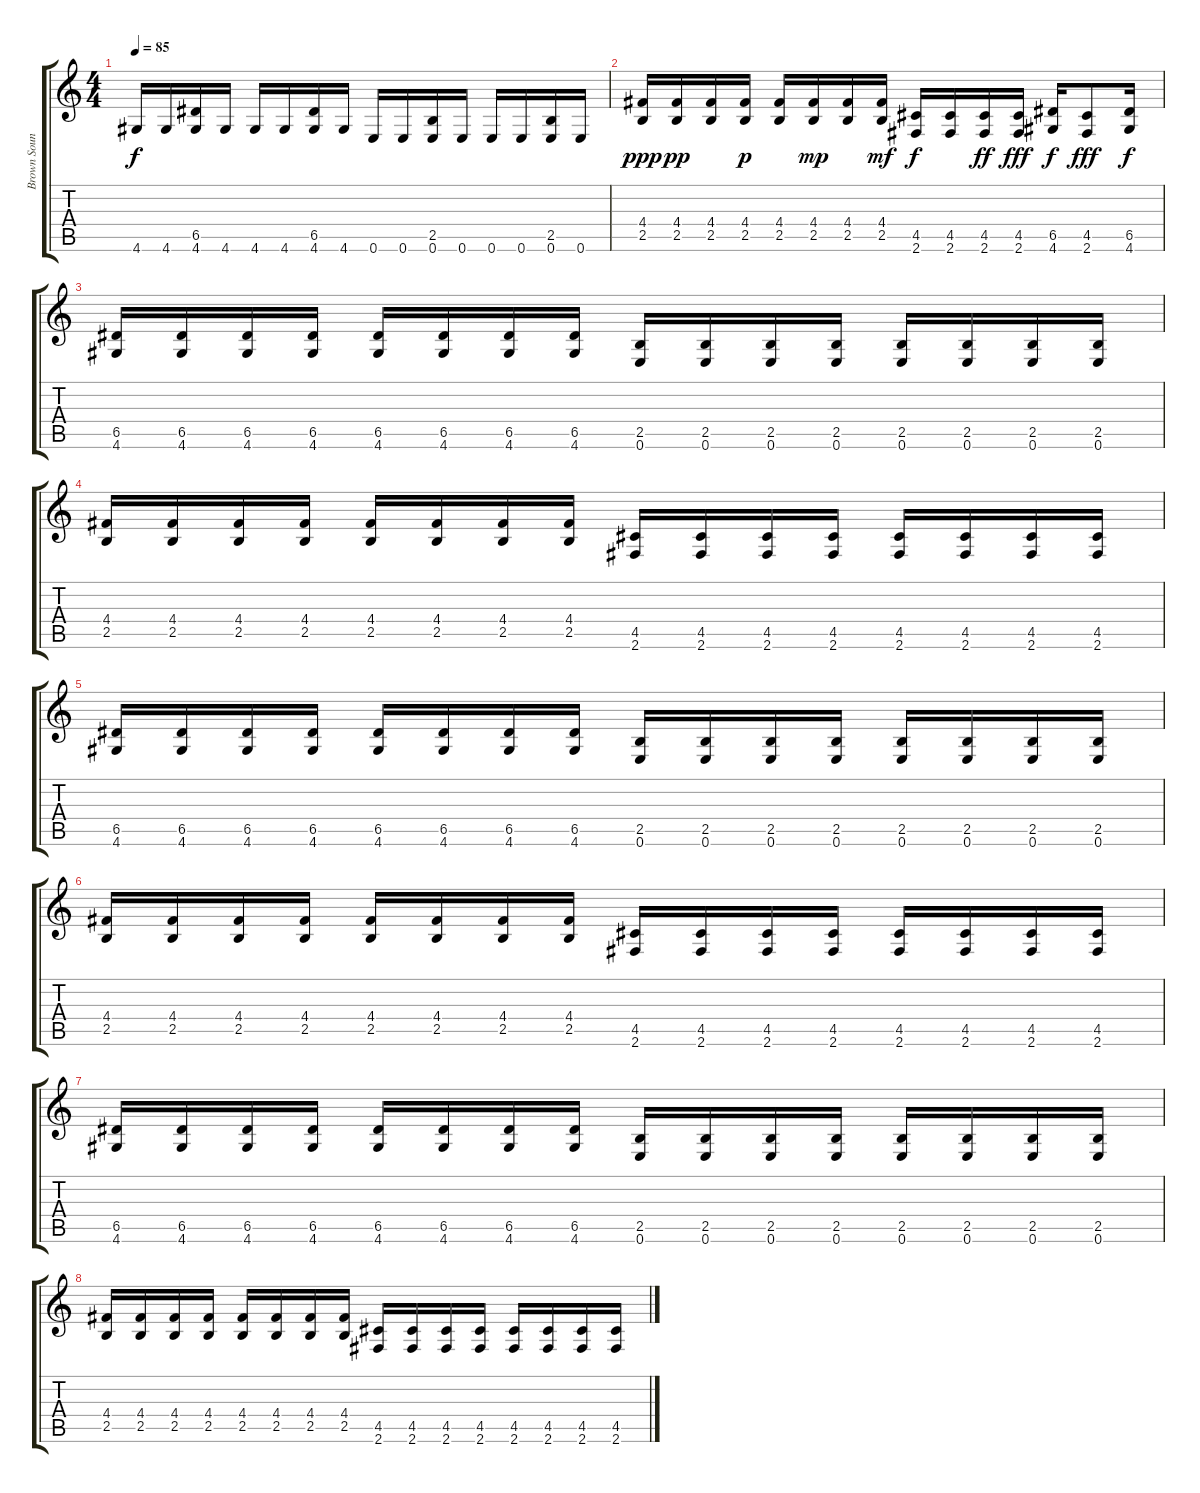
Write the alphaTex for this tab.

\track ("Brown Sound" "Brown Soun") {instrument distortionguitar}
\staff {score tabs}
\tuning (E4 B3 G3 D3 A2 E2) {hide}
\ts (4 4)
\tempo 85
\clef g2
\ks c
4.6.16{dy f instrument electricguitarmuted} 4.6.16 (6.5 4.6).16{instrument distortionguitar} 4.6.16{instrument electricguitarmuted} 4.6.16 4.6.16 (6.5 4.6).16{instrument distortionguitar} 4.6.16{instrument electricguitarmuted} 0.6.16 0.6.16 (2.5 0.6).16{instrument distortionguitar} 0.6.16{instrument electricguitarmuted} 0.6.16 0.6.16 (2.5 0.6).16{instrument distortionguitar} 0.6.16{instrument electricguitarmuted} |
(4.4 2.5).16{dy ppp instrument distortionguitar} (4.4 2.5).16{dy pp} (4.4 2.5).16 (4.4 2.5).16{dy p} (4.4 2.5).16 (4.4 2.5).16{dy mp} (4.4 2.5).16 (4.4 2.5).16{dy mf} (4.5 2.6).16{dy f} (4.5 2.6).16 (4.5 2.6).16{dy ff} (4.5 2.6).16{dy fff} (6.5 4.6).16{dy f} (4.5 2.6).8{dy fff} (6.5 4.6).16{dy f} |
(6.5 4.6).16 (6.5 4.6).16 (6.5 4.6).16 (6.5 4.6).16 (6.5 4.6).16 (6.5 4.6).16 (6.5 4.6).16 (6.5 4.6).16 (2.5 0.6).16 (2.5 0.6).16 (2.5 0.6).16 (2.5 0.6).16 (2.5 0.6).16 (2.5 0.6).16 (2.5 0.6).16 (2.5 0.6).16 |
(4.4 2.5).16 (4.4 2.5).16 (4.4 2.5).16 (4.4 2.5).16 (4.4 2.5).16 (4.4 2.5).16 (4.4 2.5).16 (4.4 2.5).16 (4.5 2.6).16 (4.5 2.6).16 (4.5 2.6).16 (4.5 2.6).16 (4.5 2.6).16 (4.5 2.6).16 (4.5 2.6).16 (4.5 2.6).16 |
(6.5 4.6).16 (6.5 4.6).16 (6.5 4.6).16 (6.5 4.6).16 (6.5 4.6).16 (6.5 4.6).16 (6.5 4.6).16 (6.5 4.6).16 (2.5 0.6).16 (2.5 0.6).16 (2.5 0.6).16 (2.5 0.6).16 (2.5 0.6).16 (2.5 0.6).16 (2.5 0.6).16 (2.5 0.6).16 |
(4.4 2.5).16 (4.4 2.5).16 (4.4 2.5).16 (4.4 2.5).16 (4.4 2.5).16 (4.4 2.5).16 (4.4 2.5).16 (4.4 2.5).16 (4.5 2.6).16 (4.5 2.6).16 (4.5 2.6).16 (4.5 2.6).16 (4.5 2.6).16 (4.5 2.6).16 (4.5 2.6).16 (4.5 2.6).16 |
(6.5 4.6).16 (6.5 4.6).16 (6.5 4.6).16 (6.5 4.6).16 (6.5 4.6).16 (6.5 4.6).16 (6.5 4.6).16 (6.5 4.6).16 (2.5 0.6).16 (2.5 0.6).16 (2.5 0.6).16 (2.5 0.6).16 (2.5 0.6).16 (2.5 0.6).16 (2.5 0.6).16 (2.5 0.6).16 |
(4.4 2.5).16 (4.4 2.5).16 (4.4 2.5).16 (4.4 2.5).16 (4.4 2.5).16 (4.4 2.5).16 (4.4 2.5).16 (4.4 2.5).16 (4.5 2.6).16 (4.5 2.6).16 (4.5 2.6).16 (4.5 2.6).16 (4.5 2.6).16 (4.5 2.6).16 (4.5 2.6).16 (4.5 2.6).16
